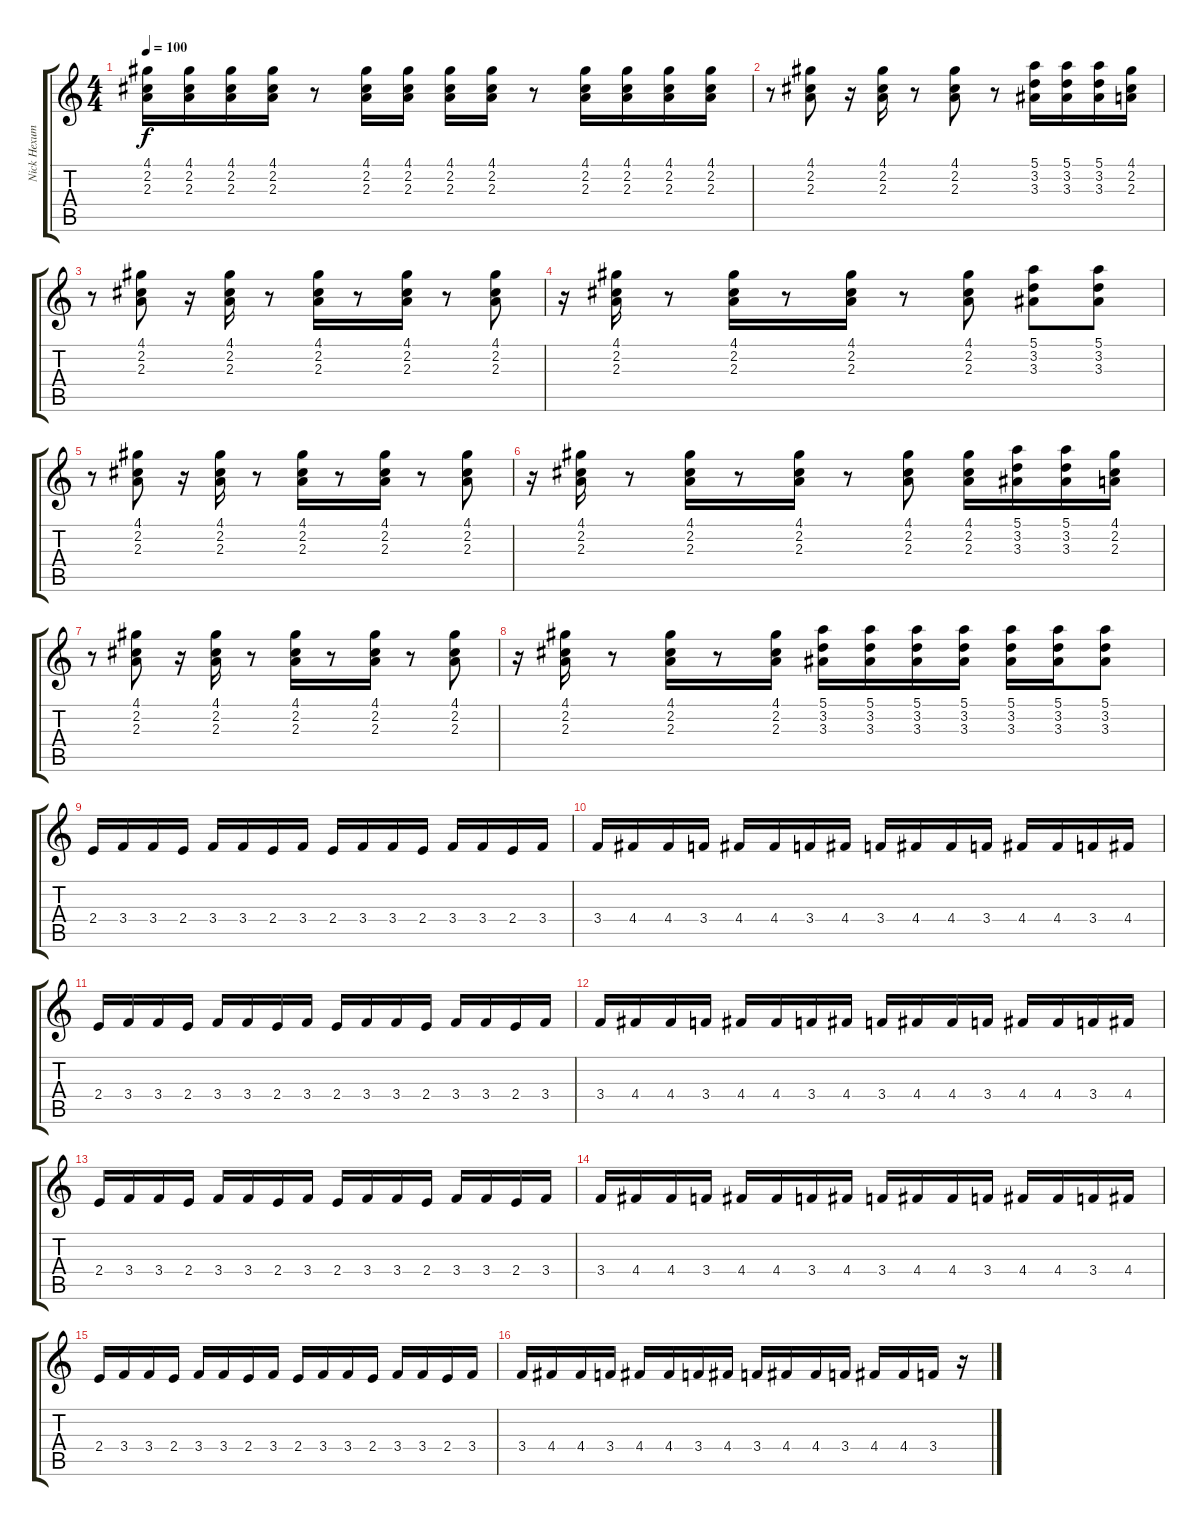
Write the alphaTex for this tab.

\track ("Nick Hexum" "Nick Hexum") {instrument electricguitarclean}
\staff {score tabs}
\tuning (E4 B3 G3 D3 A2 E2) {hide}
\ts (4 4)
\tempo 100
\clef g2
\ks c
(4.1 2.2 2.3).16{dy f instrument electricguitarclean} (4.1 2.2 2.3).16 (4.1 2.2 2.3).16 (4.1 2.2 2.3).16 r.8 (4.1 2.2 2.3).16 (4.1 2.2 2.3).16 (4.1 2.2 2.3).16 (4.1 2.2 2.3).16 r.8 (4.1 2.2 2.3).16 (4.1 2.2 2.3).16 (4.1 2.2 2.3).16 (4.1 2.2 2.3).16 |
r.8 (4.1 2.2 2.3).8 r.16 (4.1 2.2 2.3).16 r.8 (4.1 2.2 2.3).8 r.8 (5.1 3.2 3.3).16 (5.1 3.2 3.3).16 (5.1 3.2 3.3).16 (4.1 2.2 2.3).16 |
r.8 (4.1 2.2 2.3).8 r.16 (4.1 2.2 2.3).16 r.8 (4.1 2.2 2.3).16 r.8 (4.1 2.2 2.3).16 r.8 (4.1 2.2 2.3).8 |
r.16 (4.1 2.2 2.3).16 r.8 (4.1 2.2 2.3).16 r.8 (4.1 2.2 2.3).16 r.8 (4.1 2.2 2.3).8 (5.1 3.2 3.3).8 (5.1 3.2 3.3).8 |
r.8 (4.1 2.2 2.3).8 r.16 (4.1 2.2 2.3).16 r.8 (4.1 2.2 2.3).16 r.8 (4.1 2.2 2.3).16 r.8 (4.1 2.2 2.3).8 |
r.16 (4.1 2.2 2.3).16 r.8 (4.1 2.2 2.3).16 r.8 (4.1 2.2 2.3).16 r.8 (4.1 2.2 2.3).8 (4.1 2.2 2.3).16 (5.1 3.2 3.3).16 (5.1 3.2 3.3).16 (4.1 2.2 2.3).16 |
r.8 (4.1 2.2 2.3).8 r.16 (4.1 2.2 2.3).16 r.8 (4.1 2.2 2.3).16 r.8 (4.1 2.2 2.3).16 r.8 (4.1 2.2 2.3).8 |
r.16 (4.1 2.2 2.3).16 r.8 (4.1 2.2 2.3).16 r.8 (4.1 2.2 2.3).16 (5.1 3.2 3.3).16 (5.1 3.2 3.3).16 (5.1 3.2 3.3).16 (5.1 3.2 3.3).16 (5.1 3.2 3.3).16 (5.1 3.2 3.3).16 (5.1 3.2 3.3).8 |
2.4.16{volume 11 instrument distortionguitar} 3.4.16 3.4.16 2.4.16 3.4.16 3.4.16 2.4.16 3.4.16 2.4.16 3.4.16 3.4.16 2.4.16 3.4.16 3.4.16 2.4.16 3.4.16 |
3.4.16 4.4.16 4.4.16 3.4.16 4.4.16 4.4.16 3.4.16 4.4.16 3.4.16 4.4.16 4.4.16 3.4.16 4.4.16 4.4.16 3.4.16 4.4.16 |
2.4.16 3.4.16 3.4.16 2.4.16 3.4.16 3.4.16 2.4.16 3.4.16 2.4.16 3.4.16 3.4.16 2.4.16 3.4.16 3.4.16 2.4.16 3.4.16 |
3.4.16 4.4.16 4.4.16 3.4.16 4.4.16 4.4.16 3.4.16 4.4.16 3.4.16 4.4.16 4.4.16 3.4.16 4.4.16 4.4.16 3.4.16 4.4.16 |
2.4.16 3.4.16 3.4.16 2.4.16 3.4.16 3.4.16 2.4.16 3.4.16 2.4.16 3.4.16 3.4.16 2.4.16 3.4.16 3.4.16 2.4.16 3.4.16 |
3.4.16 4.4.16 4.4.16 3.4.16 4.4.16 4.4.16 3.4.16 4.4.16 3.4.16 4.4.16 4.4.16 3.4.16 4.4.16 4.4.16 3.4.16 4.4.16 |
2.4.16 3.4.16 3.4.16 2.4.16 3.4.16 3.4.16 2.4.16 3.4.16 2.4.16 3.4.16 3.4.16 2.4.16 3.4.16 3.4.16 2.4.16 3.4.16 |
3.4.16 4.4.16 4.4.16 3.4.16 4.4.16 4.4.16 3.4.16 4.4.16 3.4.16 4.4.16 4.4.16 3.4.16 4.4.16 4.4.16 3.4.16 r.16
